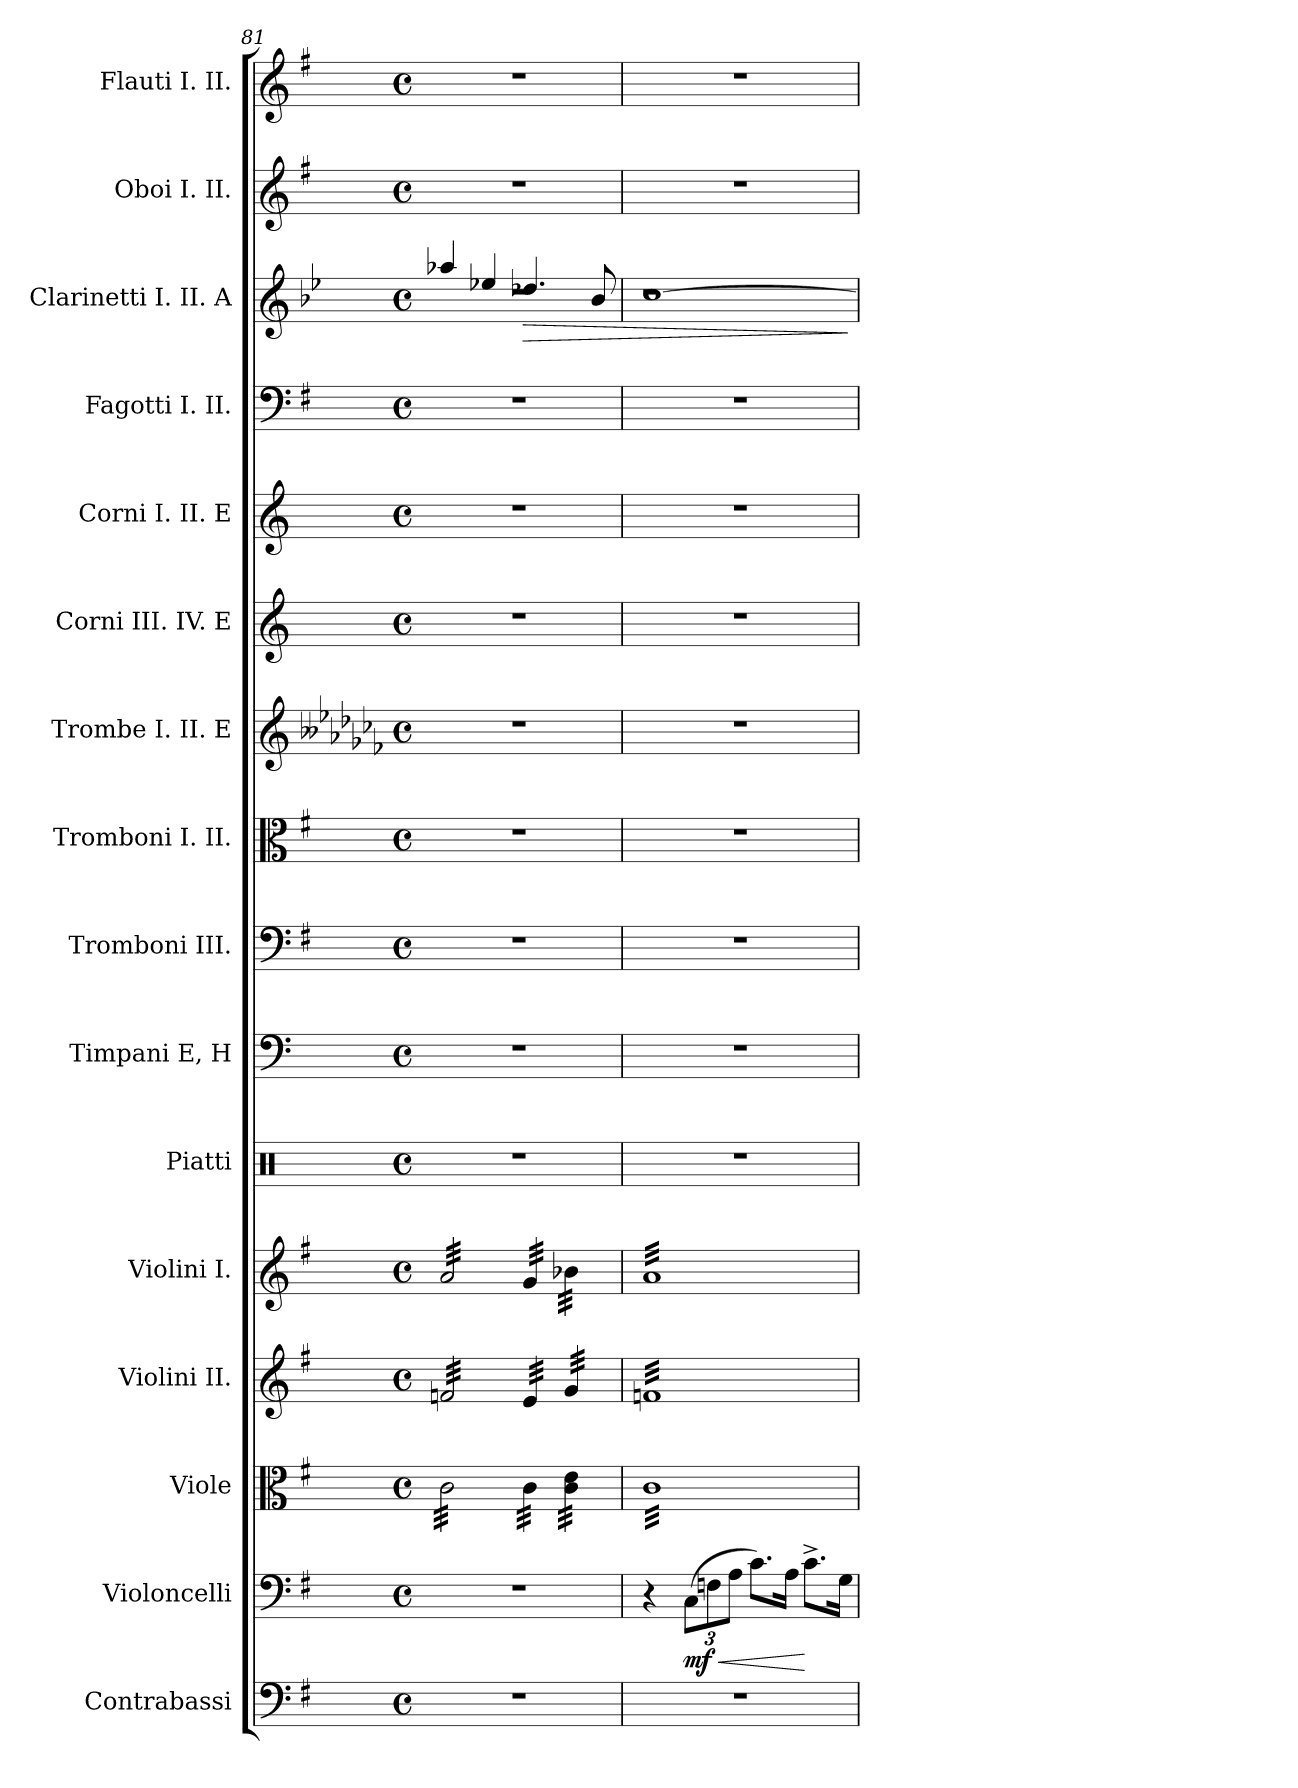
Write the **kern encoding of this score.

**kern	**kern	**dynam	**kern	**kern	**kern	**kern	**kern	**kern	**kern	**kern	**kern	**kern	**kern	**kern	**dynam	**kern	**kern
*part16	*part15	*part15	*part14	*part13	*part12	*part11	*part10	*part9	*part8	*part7	*part6	*part5	*part4	*part3	*part3	*part2	*part1
*staff16	*staff15	*staff15	*staff14	*staff13	*staff12	*staff11	*staff10	*staff9	*staff8	*staff7	*staff6	*staff5	*staff4	*staff3	*staff3	*staff2	*staff1
*I"Contrabassi	*I"Violoncelli	*	*I"Viole	*I"Violini II.	*I"Violini I.	*I"Piatti	*I"Timpani E, H	*I"Tromboni III.	*I"Tromboni I. II.	*I"Trombe I. II. E	*I"Corni III. IV. E	*I"Corni I. II. E	*I"Fagotti I. II.	*I"Clarinetti I. II. A	*	*I"Oboi I. II.	*I"Flauti I. II.
*I'Cb.	*I'Vcl.	*	*I'Vle	*I'Viol. II.	*I'Viol. I.	*I'Piatti	*I'Timp.	*I'Trbni. III.	*I'Trbni. I. II.	*I'Trbe. I. II.	*I'Cor. III. IV. E	*I'Cor. I. II. E	*I'Fag. I. II.	*I'Cl. I. II.	*	*I'Ob. I. II.	*I'Fl. I. II.
!!LO:PB:g=z
*clefF4	*clefF4	*	*clefC3	*clefG2	*clefG2	*clefX	*clefF4	*clefF4	*clefC3	*clefG2	*clefG2	*clefG2	*clefF4	*clefG2	*	*clefG2	*clefG2
*ITrd7c12	*	*	*	*	*	*	*	*	*	*ITrd-3c-4	*ITrd5c8	*ITrd5c8	*	*ITrd2c3	*	*	*
*k[f#]	*k[f#]	*	*k[f#]	*k[f#]	*k[f#]	*k[]	*k[]	*k[f#]	*k[f#]	*k[b--e-a-d-g-c-f-]	*k[f#c#g#d#]	*k[f#c#g#d#]	*k[f#]	*k[f#]	*	*k[f#]	*k[f#]
*M4/4	*M4/4	*	*M4/4	*M4/4	*M4/4	*M4/4	*M4/4	*M4/4	*M4/4	*M4/4	*M4/4	*M4/4	*M4/4	*M4/4	*	*M4/4	*M4/4
*met(c)	*met(c)	*	*met(c)	*met(c)	*met(c)	*met(c)	*met(c)	*met(c)	*met(c)	*met(c)	*met(c)	*met(c)	*met(c)	*met(c)	*	*met(c)	*met(c)
=81	=81	=81	=81	=81	=81	=81	=81	=81	=81	=81	=81	=81	=81	=81	=81	=81	=81
*	*	*	*	*	*	*	*	*	*	*	*	*	*	*^	*	*	*
*	*	*	*tremolo	*	*	*	*	*	*	*	*	*	*	*	*	*	*	*
*	*	*	*	*tremolo	*	*	*	*	*	*	*	*	*	*	*	*	*	*
*	*	*	*	*	*tremolo	*	*	*	*	*	*	*	*	*	*	*	*	*
1r	1r	.	32c\LLL	32fn/LLL	32a/LLL	1r	1r	1r	1r	1r	1r	1r	1r	4ffn/	1rdd	.	1r	1r
.	.	.	32c\	32fn/	32a/	.	.	.	.	.	.	.	.	.	.	.	.	.
.	.	.	32c\	32fn/	32a/	.	.	.	.	.	.	.	.	.	.	.	.	.
.	.	.	32c\	32fn/	32a/	.	.	.	.	.	.	.	.	.	.	.	.	.
.	.	.	32c\	32fn/	32a/	.	.	.	.	.	.	.	.	.	.	.	.	.
.	.	.	32c\	32fn/	32a/	.	.	.	.	.	.	.	.	.	.	.	.	.
.	.	.	32c\	32fn/	32a/	.	.	.	.	.	.	.	.	.	.	.	.	.
.	.	.	32c\	32fn/	32a/	.	.	.	.	.	.	.	.	.	.	.	.	.
.	.	.	32c\	32fn/	32a/	.	.	.	.	.	.	.	.	4ccn/	.	.	.	.
.	.	.	32c\	32fn/	32a/	.	.	.	.	.	.	.	.	.	.	.	.	.
.	.	.	32c\	32fn/	32a/	.	.	.	.	.	.	.	.	.	.	.	.	.
.	.	.	32c\	32fn/	32a/	.	.	.	.	.	.	.	.	.	.	.	.	.
.	.	.	32c\	32fn/	32a/	.	.	.	.	.	.	.	.	.	.	.	.	.
.	.	.	32c\	32fn/	32a/	.	.	.	.	.	.	.	.	.	.	.	.	.
.	.	.	32c\	32fn/	32a/	.	.	.	.	.	.	.	.	.	.	.	.	.
.	.	.	32c\JJJ	32fn/JJJ	32a/JJJ	.	.	.	.	.	.	.	.	.	.	.	.	.
!	!	!	!	!	!	!	!	!	!	!	!	!	!	!	!	!LO:HP:b	!	!
.	.	.	32c\LLL	32e/LLL	32g/LLL	.	.	.	.	.	.	.	.	4.b-X/	.	>	.	.
.	.	.	32c\	32e/	32g/	.	.	.	.	.	.	.	.	.	.	.	.	.
.	.	.	32c\	32e/	32g/	.	.	.	.	.	.	.	.	.	.	.	.	.
.	.	.	32c\	32e/	32g/	.	.	.	.	.	.	.	.	.	.	.	.	.
.	.	.	32c\	32e/	32g/	.	.	.	.	.	.	.	.	.	.	.	.	.
.	.	.	32c\	32e/	32g/	.	.	.	.	.	.	.	.	.	.	.	.	.
.	.	.	32c\	32e/	32g/	.	.	.	.	.	.	.	.	.	.	.	.	.
.	.	.	32c\JJJ	32e/JJJ	32g/JJJ	.	.	.	.	.	.	.	.	.	.	.	.	.
.	.	.	32c\ 32e\LLL	32g/LLL	32b-X\LLL	.	.	.	.	.	.	.	.	.	.	.	.	.
.	.	.	32c\ 32e\	32g/	32b-X\	.	.	.	.	.	.	.	.	.	.	.	.	.
.	.	.	32c\ 32e\	32g/	32b-X\	.	.	.	.	.	.	.	.	.	.	.	.	.
.	.	.	32c\ 32e\	32g/	32b-X\	.	.	.	.	.	.	.	.	.	.	.	.	.
.	.	.	32c\ 32e\	32g/	32b-X\	.	.	.	.	.	.	.	.	8g/	.	.	.	.
.	.	.	32c\ 32e\	32g/	32b-X\	.	.	.	.	.	.	.	.	.	.	.	.	.
.	.	.	32c\ 32e\	32g/	32b-X\	.	.	.	.	.	.	.	.	.	.	.	.	.
.	.	.	32c\ 32e\JJJ	32g/JJJ	32b-X\JJJ	.	.	.	.	.	.	.	.	.	.	.	.	.
=82	=82	=82	=82	=82	=82	=82	=82	=82	=82	=82	=82	=82	=82	=82	=82	=82	=82	=82
1r	4r	.	32cLLL	32fnLLL	32aLLL	1r	1r	1r	1r	1r	1r	1r	1r	[1a	1rdd	.	1r	1r
.	.	.	32c	32fn	32a	.	.	.	.	.	.	.	.	.	.	.	.	.
.	.	.	32c	32fn	32a	.	.	.	.	.	.	.	.	.	.	.	.	.
.	.	.	32c	32fn	32a	.	.	.	.	.	.	.	.	.	.	.	.	.
.	.	.	32c	32fn	32a	.	.	.	.	.	.	.	.	.	.	.	.	.
.	.	.	32c	32fn	32a	.	.	.	.	.	.	.	.	.	.	.	.	.
.	.	.	32c	32fn	32a	.	.	.	.	.	.	.	.	.	.	.	.	.
.	.	.	32c	32fn	32a	.	.	.	.	.	.	.	.	.	.	.	.	.
*	*Xbrackettup	*	*	*	*	*	*	*	*	*	*	*	*	*	*	*	*	*
!	!	!LO:HP:b	!	!	!	!	!	!	!	!	!	!	!	!	!	!	!	!
!	!	!LO:DY:n=1:b	!	!	!	!	!	!	!	!	!	!	!	!	!	!	!	!
.	(12C\L	< mf	32c	32fn	32a	.	.	.	.	.	.	.	.	.	.	.	.	.
.	.	.	32c	32fn	32a	.	.	.	.	.	.	.	.	.	.	.	.	.
.	.	.	32c	32fn	32a	.	.	.	.	.	.	.	.	.	.	.	.	.
.	12Fn\	.	.	.	.	.	.	.	.	.	.	.	.	.	.	.	.	.
.	.	.	32c	32fn	32a	.	.	.	.	.	.	.	.	.	.	.	.	.
.	.	.	32c	32fn	32a	.	.	.	.	.	.	.	.	.	.	.	.	.
.	.	.	32c	32fn	32a	.	.	.	.	.	.	.	.	.	.	.	.	.
.	12A\J	.	.	.	.	.	.	.	.	.	.	.	.	.	.	.	.	.
.	.	.	32c	32fn	32a	.	.	.	.	.	.	.	.	.	.	.	.	.
.	.	.	32c	32fn	32a	.	.	.	.	.	.	.	.	.	.	.	.	.
.	8.c\L)	.	32c	32fn	32a	.	.	.	.	.	.	.	.	.	.	.	.	.
.	.	.	32c	32fn	32a	.	.	.	.	.	.	.	.	.	.	.	.	.
.	.	.	32c	32fn	32a	.	.	.	.	.	.	.	.	.	.	.	.	.
.	.	.	32c	32fn	32a	.	.	.	.	.	.	.	.	.	.	.	.	.
.	.	.	32c	32fn	32a	.	.	.	.	.	.	.	.	.	.	.	.	.
.	.	.	32c	32fn	32a	.	.	.	.	.	.	.	.	.	.	.	.	.
.	16A\Jk	.	32c	32fn	32a	.	.	.	.	.	.	.	.	.	.	.	.	.
.	.	.	32c	32fn	32a	.	.	.	.	.	.	.	.	.	.	.	.	.
.	8.c^\L	[	32c	32fn	32a	.	.	.	.	.	.	.	.	.	.	.	.	.
.	.	.	32c	32fn	32a	.	.	.	.	.	.	.	.	.	.	.	.	.
.	.	.	32c	32fn	32a	.	.	.	.	.	.	.	.	.	.	.	.	.
.	.	.	32c	32fn	32a	.	.	.	.	.	.	.	.	.	.	.	.	.
.	.	.	32c	32fn	32a	.	.	.	.	.	.	.	.	.	.	.	.	.
.	.	.	32c	32fn	32a	.	.	.	.	.	.	.	.	.	.	.	.	.
.	16G\Jk	.	32c	32fn	32a	.	.	.	.	.	.	.	.	.	.	.	.	.
.	.	.	32cJJJ	32fnJJJ	32aJJJ	.	.	.	.	.	.	.	.	.	.	.	.	.
*	*	*	*	*	*Xtremolo	*	*	*	*	*	*	*	*	*	*	*	*	*
*	*	*	*	*Xtremolo	*	*	*	*	*	*	*	*	*	*	*	*	*	*
*	*	*	*Xtremolo	*	*	*	*	*	*	*	*	*	*	*	*	*	*	*
*	*	*	*	*	*	*	*	*	*	*	*	*	*	*v	*v	*	*	*
.	.	.	.	.	.	.	.	.	.	.	.	.	.	.	]	.	.
=	=	=	=	=	=	=	=	=	=	=	=	=	=	=	=	=	=
*-	*-	*-	*-	*-	*-	*-	*-	*-	*-	*-	*-	*-	*-	*-	*-	*-	*-
